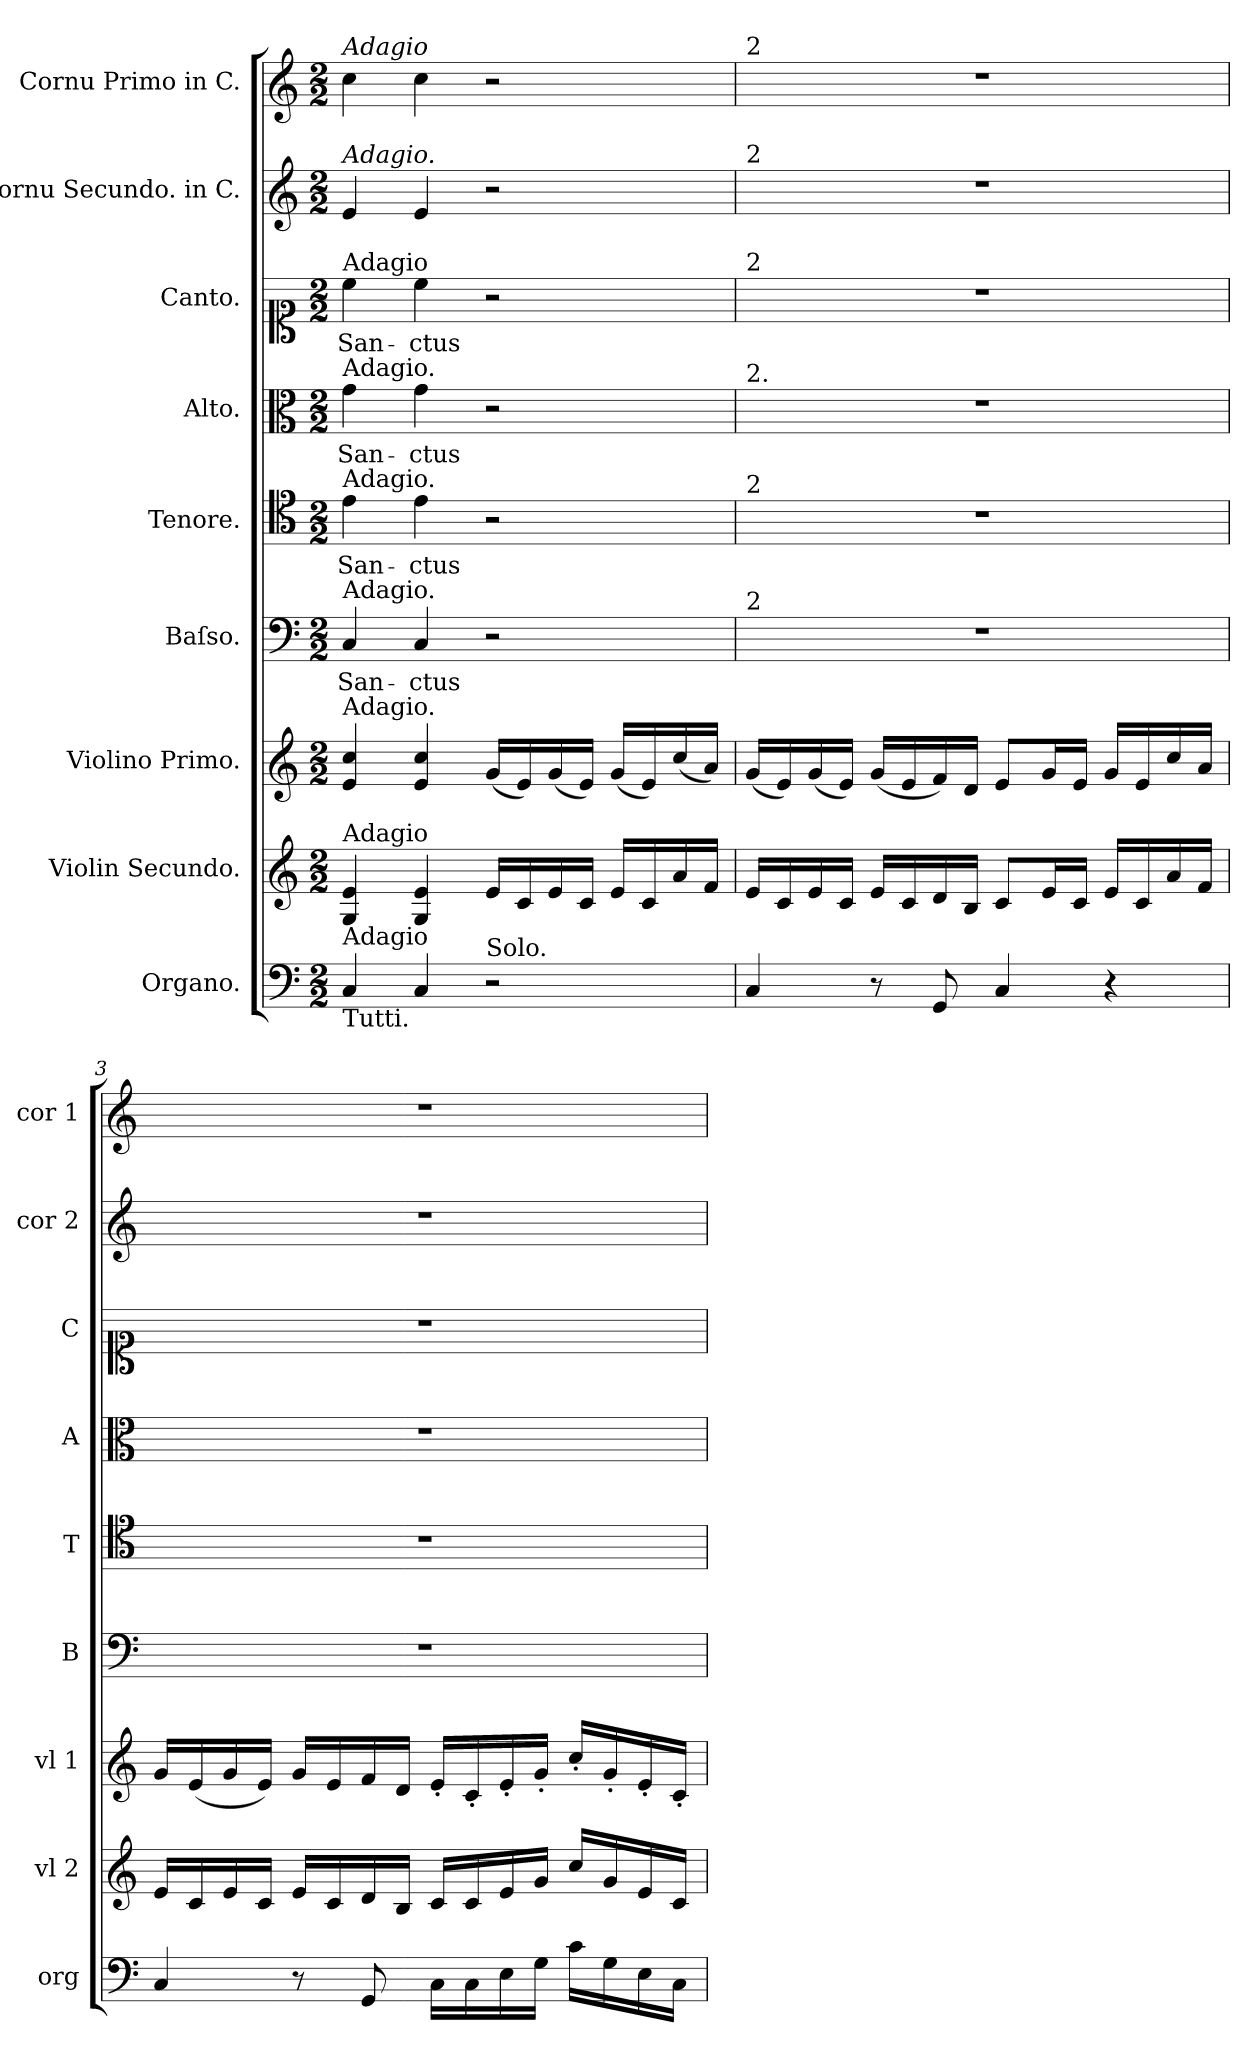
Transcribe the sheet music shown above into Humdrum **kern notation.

**kern	**kern	**kern	**dynam	**kern	**text	**kern	**text	**kern	**text	**kern	**text	**kern	**kern
*part9	*part8	*part7	*part7	*part6	*part6	*part5	*part5	*part4	*part4	*part3	*part3	*part2	*part1
*staff9	*staff8	*staff7	*staff7	*staff6	*staff6	*staff5	*staff5	*staff4	*staff4	*staff3	*staff3	*staff2	*staff1
*I"Organo.	*I"Violin Secundo.	*I"Violino Primo.	*	*I"Baſso.	*	*I"Tenore.	*	*I"Alto.	*	*I"Canto.	*	*I"Cornu Secundo. in C.	*I"Cornu Primo in C.
*I'org	*I'vl 2	*I'vl 1	*	*I'B	*	*I'T	*	*I'A	*	*I'C	*	*I'cor 2	*I'cor 1
*clefF4	*clefG2	*clefG2	*	*clefF4	*	*clefC4	*	*clefC3	*	*clefC1	*	*clefG2	*clefG2
*k[]	*k[]	*k[]	*	*k[]	*	*k[]	*	*k[]	*	*k[]	*	*k[]	*k[]
*M2/2	*M2/2	*M2/2	*	*M2/2	*	*M2/2	*	*M2/2	*	*M2/2	*	*M2/2	*M2/2
=1	=1	=1	=1	=1	=1	=1	=1	=1	=1	=1	=1	=1	=1
!	!	!	!	!	!	!	!	!	!	!	!	!	!LO:TX:a:i:t=Adagio
!	!	!	!	!	!	!	!	!	!	!	!	!LO:TX:a:i:t=Adagio.	!
!	!	!	!	!	!	!	!	!	!	!LO:TX:a:t=Adagio	!	!	!
!	!	!	!	!	!	!	!	!LO:TX:a:t=Adagio.	!	!	!	!	!
!	!	!	!	!	!	!LO:TX:a:t=Adagio.	!	!	!	!	!	!	!
!	!	!	!	!LO:TX:a:t=Adagio.	!	!	!	!	!	!	!	!	!
!	!	!LO:TX:a:t=Adagio.	!	!	!	!	!	!	!	!	!	!	!
!	!LO:TX:a:t=Adagio	!	!	!	!	!	!	!	!	!	!	!	!
!LO:TX:b:t=Tutti.	!	!	!	!	!	!	!	!	!	!	!	!	!
!LO:TX:a:t=Adagio	!	!	!	!	!	!	!	!	!	!	!	!	!
!	!	!	!LO:DY:b	!	!	!	!	!	!	!	!	!	!
4C/	4G/ 4e/	4e/ 4cc/	for	4C/	San-	4e\	San-	4g\	San-	4cc\	San-	4e/	4cc\
4C/	4G/ 4e/	4e/ 4cc/	.	4C/	-ctus	4e\	-ctus	4g\	-ctus	4cc\	-ctus	4e/	4cc\
!LO:TX:a:t=Solo.	!	!	!	!	!	!	!	!	!	!	!	!	!
2r	16e/LL	(16g/LL	.	2r	.	2r	.	2r	.	2r	.	2r	2r
.	16c/	16e/)	.	.	.	.	.	.	.	.	.	.	.
.	16e/	(16g/	.	.	.	.	.	.	.	.	.	.	.
.	16c/JJ	16e/JJ)	.	.	.	.	.	.	.	.	.	.	.
.	16e/LL	(16g/LL	.	.	.	.	.	.	.	.	.	.	.
.	16c/	16e/)	.	.	.	.	.	.	.	.	.	.	.
.	16a/	(16cc/	.	.	.	.	.	.	.	.	.	.	.
.	16f/JJ	16a/JJ)	.	.	.	.	.	.	.	.	.	.	.
=2	=2	=2	=2	=2	=2	=2	=2	=2	=2	=2	=2	=2	=2
!	!	!	!	!	!	!	!	!	!	!	!	!	!LO:TX:a:t=2
!	!	!	!	!	!	!	!	!	!	!	!	!LO:TX:a:t=2	!
!	!	!	!	!	!	!	!	!	!	!LO:TX:a:t=2	!	!	!
!	!	!	!	!	!	!	!	!LO:TX:a:t=2.	!	!	!	!	!
!	!	!	!	!	!	!LO:TX:a:t=2	!	!	!	!	!	!	!
!	!	!	!	!LO:TX:a:t=2	!	!	!	!	!	!	!	!	!
4C/	16e/LL	(16g/LL	.	1r	.	1r	.	1r	.	1r	.	1r	1r
.	16c/	16e/)	.	.	.	.	.	.	.	.	.	.	.
.	16e/	(16g/	.	.	.	.	.	.	.	.	.	.	.
.	16c/JJ	16e/JJ)	.	.	.	.	.	.	.	.	.	.	.
8r	16e/LL	(16g/LL	.	.	.	.	.	.	.	.	.	.	.
.	16c/	16e/	.	.	.	.	.	.	.	.	.	.	.
8GG/	16d/	16f/)	.	.	.	.	.	.	.	.	.	.	.
.	16B/JJ	16d/JJ	.	.	.	.	.	.	.	.	.	.	.
4C/	8c/L	8e/L	.	.	.	.	.	.	.	.	.	.	.
.	16e/L	16g/L	.	.	.	.	.	.	.	.	.	.	.
.	16c/JJ	16e/JJ	.	.	.	.	.	.	.	.	.	.	.
4r	16e/LL	16g/LL	.	.	.	.	.	.	.	.	.	.	.
.	16c/	16e/	.	.	.	.	.	.	.	.	.	.	.
.	16a/	16cc/	.	.	.	.	.	.	.	.	.	.	.
.	16f/JJ	16a/JJ	.	.	.	.	.	.	.	.	.	.	.
=3	=3	=3	=3	=3	=3	=3	=3	=3	=3	=3	=3	=3	=3
4C/	16e/LL	16g/LL	.	1r	.	1r	.	1r	.	1r	.	1r	1r
.	16c/	(16e/	.	.	.	.	.	.	.	.	.	.	.
.	16e/	16g/	.	.	.	.	.	.	.	.	.	.	.
.	16c/JJ	16e/JJ)	.	.	.	.	.	.	.	.	.	.	.
8r	16e/LL	16g/LL	.	.	.	.	.	.	.	.	.	.	.
.	16c/	16e/	.	.	.	.	.	.	.	.	.	.	.
8GG/	16d/	16f/	.	.	.	.	.	.	.	.	.	.	.
.	16B/JJ	16d/JJ	.	.	.	.	.	.	.	.	.	.	.
16C\LL	16c/LL	16e'/LL	.	.	.	.	.	.	.	.	.	.	.
16C\	16c/	16c'/	.	.	.	.	.	.	.	.	.	.	.
16E\	16e/	16e'/	.	.	.	.	.	.	.	.	.	.	.
16G\JJ	16g/JJ	16g'/JJ	.	.	.	.	.	.	.	.	.	.	.
16c\LL	16cc/LL	16cc'/LL	.	.	.	.	.	.	.	.	.	.	.
16G\	16g/	16g'/	.	.	.	.	.	.	.	.	.	.	.
16E\	16e/	16e'/	.	.	.	.	.	.	.	.	.	.	.
16C\JJ	16c/JJ	16c'/JJ	.	.	.	.	.	.	.	.	.	.	.
=	=	=	=	=	=	=	=	=	=	=	=	=	=
*-	*-	*-	*-	*-	*-	*-	*-	*-	*-	*-	*-	*-	*-
